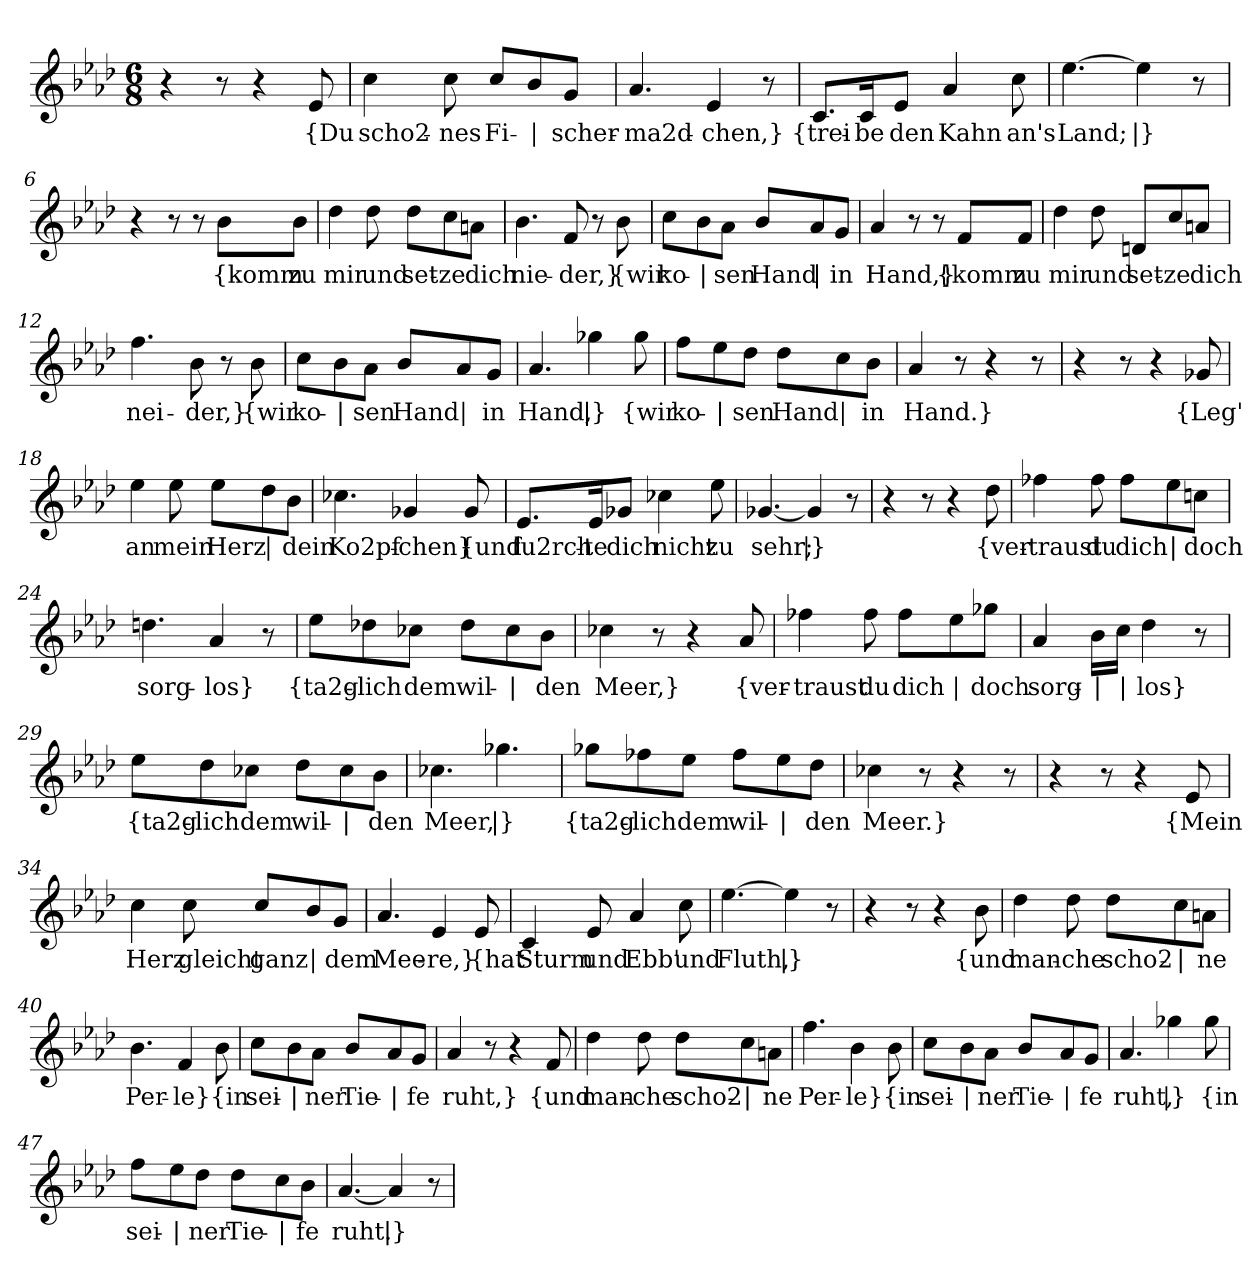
**kern	**text
*part1	*part1
*staff1	*staff1
*clefG2	*
*k[b-e-a-d-]	*
*M6/8	*
=1	=1
4r	.
8r	.
4r	.
!	!LO:LY:b
8e-/	{Du
=2	=2
!	!LO:LY:b
4cc\	scho2-
!	!LO:LY:b
8cc\	-nes
!	!LO:LY:b
8cc/L	Fi-
!	!LO:LY:b
8b-/	|
!	!LO:LY:b
8g/J	-scher-
=3	=3
!	!LO:LY:b
4.a-/	ma2d-
!	!LO:LY:b
4e-/	-chen,}
8r	.
=4	=4
!	!LO:LY:b
8.c/L	{trei-
!	!LO:LY:b
16c/K	-be
!	!LO:LY:b
8e-/J	den
!	!LO:LY:b
4a-/	Kahn
!	!LO:LY:b
8cc\	an's
=5	=5
!	!LO:LY:b
[4.ee-\	Land;
!	!LO:LY:b
4ee-\]	|}
8r	.
!!LO:LB:g=z
=6	=6
4r	.
8r	.
8r	.
!	!LO:LY:b
8b-\L	{komm
!	!LO:LY:b
8b-\J	zu
=7	=7
!	!LO:LY:b
4dd-\	mir
!	!LO:LY:b
8dd-\	und
!	!LO:LY:b
8dd-\L	set-
!	!LO:LY:b
8cc\	-ze
!	!LO:LY:b
8an\J	dich
=8	=8
!	!LO:LY:b
4.b-\	nie-
!	!LO:LY:b
8f/	-der,}
8r	.
!	!LO:LY:b
8b-\	{wir
=9	=9
!	!LO:LY:b
8cc\L	ko-
!	!LO:LY:b
8b-\	|
!	!LO:LY:b
8a-\J	-sen
!	!LO:LY:b
8b-/L	Hand
!	!LO:LY:b
8a-/	|
!	!LO:LY:b
8g/J	in
=10	=10
!	!LO:LY:b
4a-/	Hand,}
8r	.
8r	.
!	!LO:LY:b
8f/L	{komm
!	!LO:LY:b
8f/J	zu
!!LO:LB:g=z
=11	=11
!	!LO:LY:b
4dd-\	mir
!	!LO:LY:b
8dd-\	und
!	!LO:LY:b
8dn/L	set-
!	!LO:LY:b
8cc/	-ze
!	!LO:LY:b
8an/J	dich
=12	=12
!	!LO:LY:b
4.ff\	nei-
!	!LO:LY:b
8b-\	-der,}
8r	.
!	!LO:LY:b
8b-\	{wir
=13	=13
!	!LO:LY:b
8cc\L	ko-
!	!LO:LY:b
8b-\	|
!	!LO:LY:b
8a-\J	-sen
!	!LO:LY:b
8b-/L	Hand
!	!LO:LY:b
8a-/	|
!	!LO:LY:b
8g/J	in
=14	=14
!	!LO:LY:b
4.a-/	Hand,
!	!LO:LY:b
4gg-X\	|}
!	!LO:LY:b
8gg-\	{wir
=15	=15
!	!LO:LY:b
8ff\L	ko-
!	!LO:LY:b
8ee-\	|
!	!LO:LY:b
8dd-\J	-sen
!	!LO:LY:b
8dd-\L	Hand
!	!LO:LY:b
8cc\	|
!	!LO:LY:b
8b-\J	in
!!LO:LB:g=z
=16	=16
!	!LO:LY:b
4a-/	Hand.}
8r	.
4r	.
8r	.
=17	=17
4r	.
8r	.
4r	.
!	!LO:LY:b
8g-X/	{Leg'
=18	=18
!	!LO:LY:b
4ee-\	an
!	!LO:LY:b
8ee-\	mein
!	!LO:LY:b
8ee-\L	Herz
!	!LO:LY:b
8dd-\	|
!	!LO:LY:b
8b-\J	dein
=19	=19
!	!LO:LY:b
4.cc-X\	Ko2pf-
!	!LO:LY:b
4g-X/	-chen}
!	!LO:LY:b
8g-/	{und
=20	=20
!	!LO:LY:b
8.e-/L	fu2rch-
!	!LO:LY:b
16e-/K	-te
!	!LO:LY:b
8g-X/J	dich
!	!LO:LY:b
4cc-X\	nicht
!	!LO:LY:b
8ee-\	zu
=21	=21
!	!LO:LY:b
[4.g-X/	sehr;
!	!LO:LY:b
4g-/]	|}
8r	.
!!LO:LB:g=z
=22	=22
4r	.
8r	.
4r	.
!	!LO:LY:b
8dd-\	{ver-
=23	=23
!	!LO:LY:b
4ff-X\	-traust
!	!LO:LY:b
8ff-\	du
!	!LO:LY:b
8ff-\L	dich
!	!LO:LY:b
8ee-\	|
!	!LO:LY:b
8ccn\J	doch
=24	=24
!	!LO:LY:b
4.ddn\	sorg-
!	!LO:LY:b
4a-/	-los}
8r	.
=25	=25
!	!LO:LY:b
8ee-\L	{ta2g-
!	!LO:LY:b
8dd-X\	-lich
!	!LO:LY:b
8cc-X\J	dem
!	!LO:LY:b
8dd-\L	wil-
!	!LO:LY:b
8cc-\	|
!	!LO:LY:b
8b-\J	-den
=26	=26
!	!LO:LY:b
4cc-X\	Meer,}
8r	.
4r	.
!	!LO:LY:b
8a-/	{ver-
!!LO:LB:g=z
=27	=27
!	!LO:LY:b
4ff-X\	-traust
!	!LO:LY:b
8ff-\	du
!	!LO:LY:b
8ff-\L	dich
!	!LO:LY:b
8ee-\	|
!	!LO:LY:b
8gg-X\J	doch
=28	=28
!	!LO:LY:b
4a-/	sorg-
!	!LO:LY:b
16b-\LL	|
!	!LO:LY:b
16cc\JJ	|
!	!LO:LY:b
4dd-\	-los}
8r	.
=29	=29
!	!LO:LY:b
8ee-\L	{ta2g-
!	!LO:LY:b
8dd-\	-lich
!	!LO:LY:b
8cc-X\J	dem
!	!LO:LY:b
8dd-\L	wil-
!	!LO:LY:b
8cc-\	|
!	!LO:LY:b
8b-\J	-den
=30	=30
!	!LO:LY:b
4.cc-X\	Meer,
!	!LO:LY:b
4.gg-X\	|}
=31	=31
!	!LO:LY:b
8gg-X\L	{ta2g-
!	!LO:LY:b
8ff-X\	-lich
!	!LO:LY:b
8ee-\J	dem
!	!LO:LY:b
8ff-\L	wil-
!	!LO:LY:b
8ee-\	|
!	!LO:LY:b
8dd-\J	-den
!!LO:LB:g=z
=32	=32
!	!LO:LY:b
4cc-X\	Meer.}
8r	.
4r	.
8r	.
=33	=33
4r	.
8r	.
4r	.
!	!LO:LY:b
8e-/	{Mein
=34	=34
!	!LO:LY:b
4cc\	Herz
!	!LO:LY:b
8cc\	gleicht
!	!LO:LY:b
8cc/L	ganz
!	!LO:LY:b
8b-/	|
!	!LO:LY:b
8g/J	dem
=35	=35
!	!LO:LY:b
4.a-/	Mee-
!	!LO:LY:b
4e-/	-re,}
!	!LO:LY:b
8e-/	{hat
=36	=36
!	!LO:LY:b
4c/	Sturm
!	!LO:LY:b
8e-/	und
!	!LO:LY:b
4a-/	Ebb'
!	!LO:LY:b
8cc\	und
=37	=37
!	!LO:LY:b
[4.ee-\	Fluth,
!	!LO:LY:b
4ee-\]	|}
8r	.
!!LO:LB:g=z
=38	=38
4r	.
8r	.
4r	.
!	!LO:LY:b
8b-\	{und
=39	=39
!	!LO:LY:b
4dd-\	man-
!	!LO:LY:b
8dd-\	-che
!	!LO:LY:b
8dd-\L	scho2-
!	!LO:LY:b
8cc\	|
!	!LO:LY:b
8an\J	-ne
=40	=40
!	!LO:LY:b
4.b-\	Per-
!	!LO:LY:b
4f/	-le}
!	!LO:LY:b
8b-\	{in
=41	=41
!	!LO:LY:b
8cc\L	sei-
!	!LO:LY:b
8b-\	|
!	!LO:LY:b
8a-\J	-ner
!	!LO:LY:b
8b-/L	Tie-
!	!LO:LY:b
8a-/	|
!	!LO:LY:b
8g/J	-fe
=42	=42
!	!LO:LY:b
4a-/	ruht,}
8r	.
4r	.
!	!LO:LY:b
8f/	{und
!!LO:LB:g=z
=43	=43
!	!LO:LY:b
4dd-\	man-
!	!LO:LY:b
8dd-\	-che
!	!LO:LY:b
8dd-\L	scho2-
!	!LO:LY:b
8cc\	|
!	!LO:LY:b
8an\J	-ne
=44	=44
!	!LO:LY:b
4.ff\	Per-
!	!LO:LY:b
4b-\	-le}
!	!LO:LY:b
8b-\	{in
=45	=45
!	!LO:LY:b
8cc\L	sei-
!	!LO:LY:b
8b-\	|
!	!LO:LY:b
8a-\J	-ner
!	!LO:LY:b
8b-/L	Tie-
!	!LO:LY:b
8a-/	|
!	!LO:LY:b
8g/J	-fe
=46	=46
!	!LO:LY:b
4.a-/	ruht,
!	!LO:LY:b
4gg-X\	|}
!	!LO:LY:b
8gg-\	{in
=47	=47
!	!LO:LY:b
8ff\L	sei-
!	!LO:LY:b
8ee-\	|
!	!LO:LY:b
8dd-\J	-ner
!	!LO:LY:b
8dd-\L	Tie-
!	!LO:LY:b
8cc\	|
!	!LO:LY:b
8b-\J	-fe
=48	=48
!	!LO:LY:b
[4.a-/	ruht.
!	!LO:LY:b
4a-/]	|}
8r	.
=	=
*-	*-
